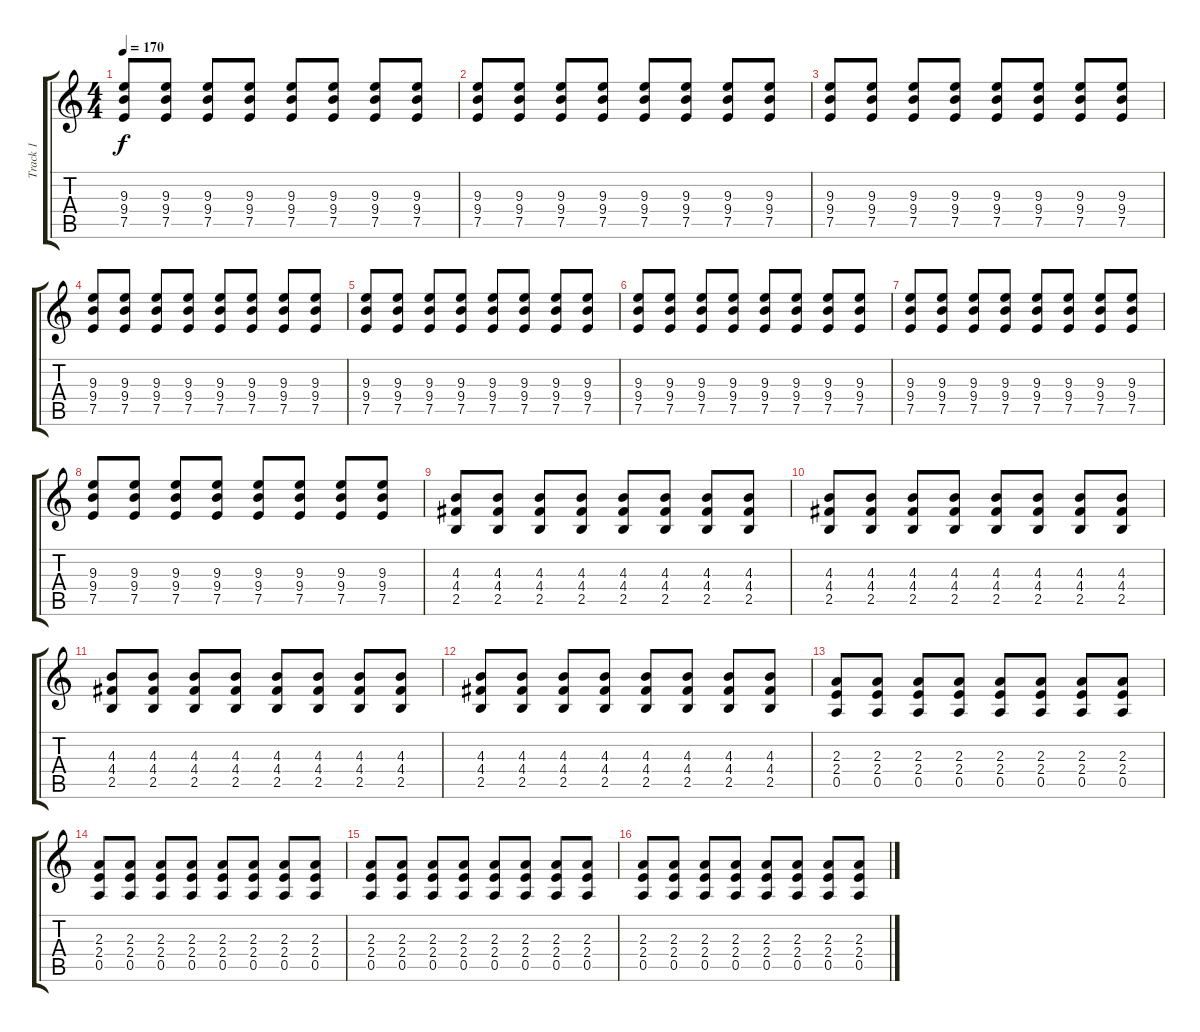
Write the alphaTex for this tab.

\track ("Track 1" "Track 1") {instrument distortionguitar}
\staff {score tabs}
\tuning (E4 B3 G3 D3 A2 E2) {hide}
\ts (4 4)
\tempo 170
\clef g2
\ks c
(9.3 9.4 7.5).8{dy f} (9.3 9.4 7.5).8 (9.3 9.4 7.5).8 (9.3 9.4 7.5).8 (9.3 9.4 7.5).8 (9.3 9.4 7.5).8 (9.3 9.4 7.5).8 (9.3 9.4 7.5).8 |
(9.3 9.4 7.5).8 (9.3 9.4 7.5).8 (9.3 9.4 7.5).8 (9.3 9.4 7.5).8 (9.3 9.4 7.5).8 (9.3 9.4 7.5).8 (9.3 9.4 7.5).8 (9.3 9.4 7.5).8 |
(9.3 9.4 7.5).8 (9.3 9.4 7.5).8 (9.3 9.4 7.5).8 (9.3 9.4 7.5).8 (9.3 9.4 7.5).8 (9.3 9.4 7.5).8 (9.3 9.4 7.5).8 (9.3 9.4 7.5).8 |
(9.3 9.4 7.5).8 (9.3 9.4 7.5).8 (9.3 9.4 7.5).8 (9.3 9.4 7.5).8 (9.3 9.4 7.5).8 (9.3 9.4 7.5).8 (9.3 9.4 7.5).8 (9.3 9.4 7.5).8 |
(9.3 9.4 7.5).8 (9.3 9.4 7.5).8 (9.3 9.4 7.5).8 (9.3 9.4 7.5).8 (9.3 9.4 7.5).8 (9.3 9.4 7.5).8 (9.3 9.4 7.5).8 (9.3 9.4 7.5).8 |
(9.3 9.4 7.5).8 (9.3 9.4 7.5).8 (9.3 9.4 7.5).8 (9.3 9.4 7.5).8 (9.3 9.4 7.5).8 (9.3 9.4 7.5).8 (9.3 9.4 7.5).8 (9.3 9.4 7.5).8 |
(9.3 9.4 7.5).8 (9.3 9.4 7.5).8 (9.3 9.4 7.5).8 (9.3 9.4 7.5).8 (9.3 9.4 7.5).8 (9.3 9.4 7.5).8 (9.3 9.4 7.5).8 (9.3 9.4 7.5).8 |
(9.3 9.4 7.5).8 (9.3 9.4 7.5).8 (9.3 9.4 7.5).8 (9.3 9.4 7.5).8 (9.3 9.4 7.5).8 (9.3 9.4 7.5).8 (9.3 9.4 7.5).8 (9.3 9.4 7.5).8 |
(4.3 4.4 2.5).8 (4.3 4.4 2.5).8 (4.3 4.4 2.5).8 (4.3 4.4 2.5).8 (4.3 4.4 2.5).8 (4.3 4.4 2.5).8 (4.3 4.4 2.5).8 (4.3 4.4 2.5).8 |
(4.3 4.4 2.5).8 (4.3 4.4 2.5).8 (4.3 4.4 2.5).8 (4.3 4.4 2.5).8 (4.3 4.4 2.5).8 (4.3 4.4 2.5).8 (4.3 4.4 2.5).8 (4.3 4.4 2.5).8 |
(4.3 4.4 2.5).8 (4.3 4.4 2.5).8 (4.3 4.4 2.5).8 (4.3 4.4 2.5).8 (4.3 4.4 2.5).8 (4.3 4.4 2.5).8 (4.3 4.4 2.5).8 (4.3 4.4 2.5).8 |
(4.3 4.4 2.5).8 (4.3 4.4 2.5).8 (4.3 4.4 2.5).8 (4.3 4.4 2.5).8 (4.3 4.4 2.5).8 (4.3 4.4 2.5).8 (4.3 4.4 2.5).8 (4.3 4.4 2.5).8 |
(2.3 2.4 0.5).8 (2.3 2.4 0.5).8 (2.3 2.4 0.5).8 (2.3 2.4 0.5).8 (2.3 2.4 0.5).8 (2.3 2.4 0.5).8 (2.3 2.4 0.5).8 (2.3 2.4 0.5).8 |
(2.3 2.4 0.5).8 (2.3 2.4 0.5).8 (2.3 2.4 0.5).8 (2.3 2.4 0.5).8 (2.3 2.4 0.5).8 (2.3 2.4 0.5).8 (2.3 2.4 0.5).8 (2.3 2.4 0.5).8 |
(2.3 2.4 0.5).8 (2.3 2.4 0.5).8 (2.3 2.4 0.5).8 (2.3 2.4 0.5).8 (2.3 2.4 0.5).8 (2.3 2.4 0.5).8 (2.3 2.4 0.5).8 (2.3 2.4 0.5).8 |
(2.3 2.4 0.5).8 (2.3 2.4 0.5).8 (2.3 2.4 0.5).8 (2.3 2.4 0.5).8 (2.3 2.4 0.5).8 (2.3 2.4 0.5).8 (2.3 2.4 0.5).8 (2.3 2.4 0.5).8
